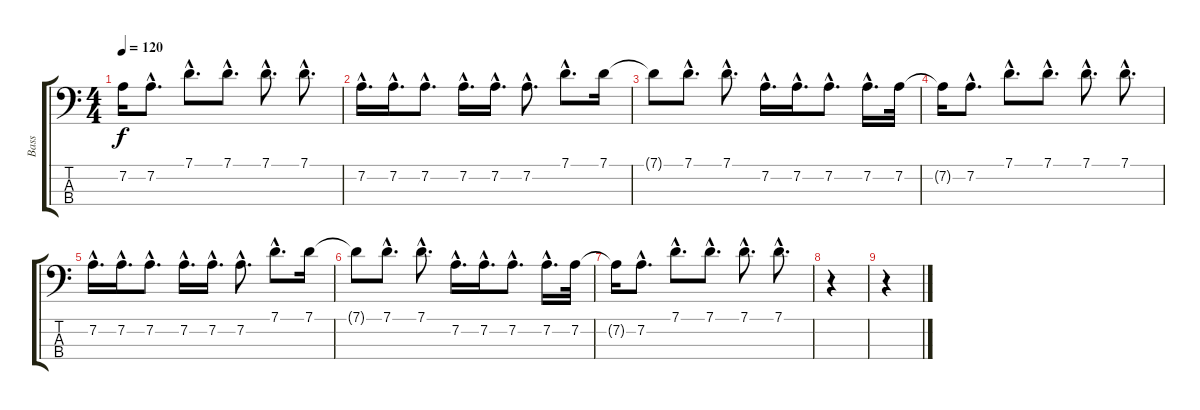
\track ("Bass" "Bass") {instrument slapbass2}
\staff {score tabs}
\tuning (G2 D2 A1 E1) {hide}
\ts (4 4)
\tempo 120
\clef f4
\ks c
7.2{t}.16{dy f} 7.2{hac}.8{d} 7.1{hac}.8{d} 7.1{hac}.8{d} 7.1{hac}.8{d} 7.1{hac}.8{d} |
7.2{hac}.16{d} 7.2{hac}.16{d} 7.2{hac}.8{d} 7.2{hac}.16{d} 7.2{hac}.16{d} 7.2{hac}.8{d} 7.1{hac}.8{d} 7.1.16 |
7.1{t}.8 7.1{hac}.8{d} 7.1{hac}.8{d} 7.2{hac}.16{d} 7.2{hac}.16{d} 7.2{hac}.8{d} 7.2{hac}.16{d} 7.2.32 |
7.2{t}.16 7.2{hac}.8{d} 7.1{hac}.8{d} 7.1{hac}.8{d} 7.1{hac}.8{d} 7.1{hac}.8{d} |
7.2{hac}.16{d} 7.2{hac}.16{d} 7.2{hac}.8{d} 7.2{hac}.16{d} 7.2{hac}.16{d} 7.2{hac}.8{d} 7.1{hac}.8{d} 7.1.16 |
7.1{t}.8 7.1{hac}.8{d} 7.1{hac}.8{d} 7.2{hac}.16{d} 7.2{hac}.16{d} 7.2{hac}.8{d} 7.2{hac}.16{d} 7.2.32 |
7.2{t}.16 7.2{hac}.8{d} 7.1{hac}.8{d} 7.1{hac}.8{d} 7.1{hac}.8{d} 7.1{hac}.8{d} |
r.4 |
r.4
